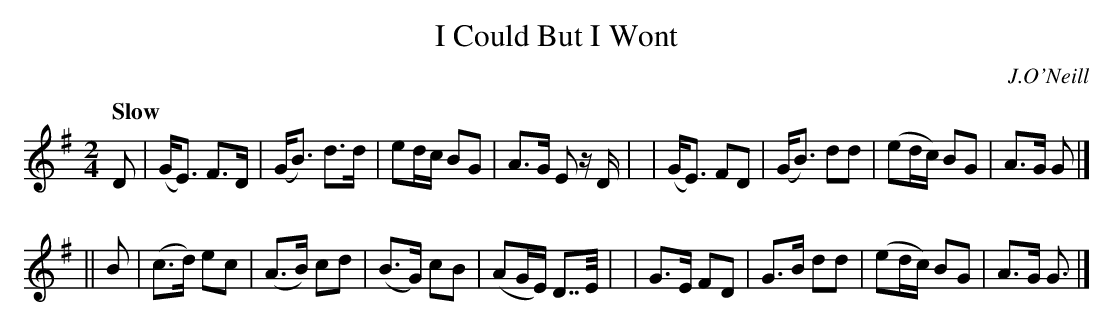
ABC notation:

X:1
T: I Could But I Wont
Q: "Slow"
O: J.O'Neill
M: 2/4
L: 1/8
K: G
D \
| (G<E) F>D | (G<B) d>d | ed/c/ BG | A>G E z/D/ |\
| (G<E) FD | (G<B) dd | (ed/c/) BG | A>G G |]
|| B \
| (c>d) ec | (A>B) cd | (B>G) cB | (AG/E/) D>>E |\
| G>E FD | G>B dd | (ed/c/) BG | A>G G3/ |]
